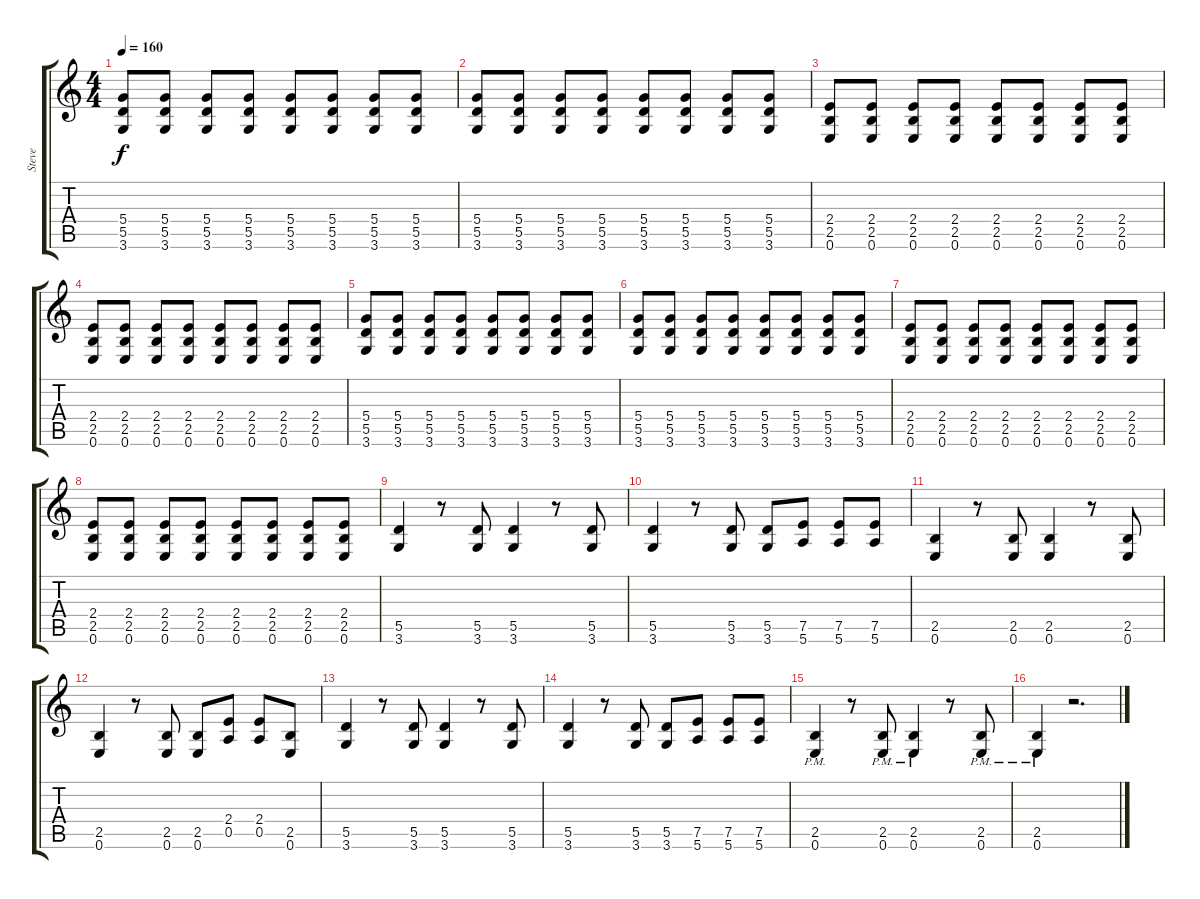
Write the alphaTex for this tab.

\track ("Steve" "Steve") {instrument overdrivenguitar}
\staff {score tabs}
\tuning (E4 B3 G3 D3 A2 E2) {hide}
\ts (4 4)
\tempo 160
\clef g2
\ks c
(5.4 5.5 3.6).8{dy f balance 8} (5.4 5.5 3.6).8 (5.4 5.5 3.6).8 (5.4 5.5 3.6).8 (5.4 5.5 3.6).8 (5.4 5.5 3.6).8 (5.4 5.5 3.6).8 (5.4 5.5 3.6).8 |
(5.4 5.5 3.6).8 (5.4 5.5 3.6).8 (5.4 5.5 3.6).8 (5.4 5.5 3.6).8 (5.4 5.5 3.6).8 (5.4 5.5 3.6).8 (5.4 5.5 3.6).8 (5.4 5.5 3.6).8 |
(2.4 2.5 0.6).8 (2.4 2.5 0.6).8 (2.4 2.5 0.6).8 (2.4 2.5 0.6).8 (2.4 2.5 0.6).8 (2.4 2.5 0.6).8 (2.4 2.5 0.6).8 (2.4 2.5 0.6).8 |
(2.4 2.5 0.6).8 (2.4 2.5 0.6).8 (2.4 2.5 0.6).8 (2.4 2.5 0.6).8 (2.4 2.5 0.6).8 (2.4 2.5 0.6).8 (2.4 2.5 0.6).8 (2.4 2.5 0.6).8 |
(5.4 5.5 3.6).8 (5.4 5.5 3.6).8 (5.4 5.5 3.6).8 (5.4 5.5 3.6).8 (5.4 5.5 3.6).8 (5.4 5.5 3.6).8 (5.4 5.5 3.6).8 (5.4 5.5 3.6).8 |
(5.4 5.5 3.6).8 (5.4 5.5 3.6).8 (5.4 5.5 3.6).8 (5.4 5.5 3.6).8 (5.4 5.5 3.6).8 (5.4 5.5 3.6).8 (5.4 5.5 3.6).8 (5.4 5.5 3.6).8 |
(2.4 2.5 0.6).8 (2.4 2.5 0.6).8 (2.4 2.5 0.6).8 (2.4 2.5 0.6).8 (2.4 2.5 0.6).8 (2.4 2.5 0.6).8 (2.4 2.5 0.6).8 (2.4 2.5 0.6).8 |
(2.4 2.5 0.6).8 (2.4 2.5 0.6).8 (2.4 2.5 0.6).8 (2.4 2.5 0.6).8 (2.4 2.5 0.6).8 (2.4 2.5 0.6).8 (2.4 2.5 0.6).8 (2.4 2.5 0.6).8 |
(5.5 3.6).4 r.8 (5.5 3.6).8 (5.5 3.6).4 r.8 (5.5 3.6).8 |
(5.5 3.6).4 r.8 (5.5 3.6).8 (5.5 3.6).8 (7.5 5.6).8 (7.5 5.6).8 (7.5 5.6).8 |
(2.5 0.6).4 r.8 (2.5 0.6).8 (2.5 0.6).4 r.8 (2.5 0.6).8 |
(2.5 0.6).4 r.8 (2.5 0.6).8 (2.5 0.6).8 (2.4 0.5).8 (2.4 0.5).8 (2.5 0.6).8 |
(5.5 3.6).4 r.8 (5.5 3.6).8 (5.5 3.6).4 r.8 (5.5 3.6).8 |
(5.5 3.6).4 r.8 (5.5 3.6).8 (5.5 3.6).8 (7.5 5.6).8 (7.5 5.6).8 (7.5 5.6).8 |
(2.5{pm} 0.6{pm}).4 r.8 (2.5{pm} 0.6{pm}).8 (2.5{pm} 0.6{pm}).4 r.8 (2.5{pm} 0.6{pm}).8 |
(2.5{pm} 0.6{pm}).4 r.2{d}
